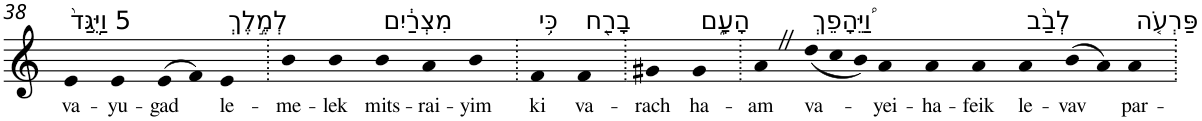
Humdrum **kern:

**kern	**text
*part1	*part1
*staff1	*staff1
*I"Piano	*
*I'Pno	*
!!LO:PB:g=z
*clefG2	*
*k[]	*
=38	=38
!LO:TX:a:t=5 וַיֻּגַּד֙	!
!	!LO:LY:b
4e	va-
!	!LO:LY:b
4e	-yu-
!	!LO:LY:b
(>8e	-gad
8f)	.
!LO:TX:a:t=לְמֶ֣לֶךְ	!
!	!LO:LY:b
4e	le-
=39.	=39.
!	!LO:LY:b
4b	-me-
!	!LO:LY:b
4b	-lek
!LO:TX:a:t=מִצְרַ֔יִם	!
!	!LO:LY:b
4b	mits-
!	!LO:LY:b
4a	-rai-
!	!LO:LY:b
4b	-yim
=40.	=40.
!LO:TX:a:t=כִּ֥י	!
!	!LO:LY:b
4f	ki
!LO:TX:a:t=בָרַ֖ח	!
!	!LO:LY:b
4f	va-
=41.	=41.
!	!LO:LY:b
4g#X	-rach
!LO:TX:a:t=הָעָ֑ם	!
!	!LO:LY:b
4g#	ha-
=42.	=42.
!	!LO:LY:b
4aZ	-am
!LO:TX:a:t=וַ֠יֵּהָפֵךְ	!
!	!LO:LY:b
(<12dd	va-
12cc	.
12b)	.
!	!LO:LY:b
4a	-yei-
!	!LO:LY:b
4a	-ha-
!	!LO:LY:b
4a	-feik
!LO:TX:a:t=לְבַ֨ב	!
!	!LO:LY:b
4a	le-
!	!LO:LY:b
(>8b	-vav
8a)	.
!LO:TX:a:t=פַּרְעֹ֤ה	!
!	!LO:LY:b
4a	par-
=.	=.
*-	*-
